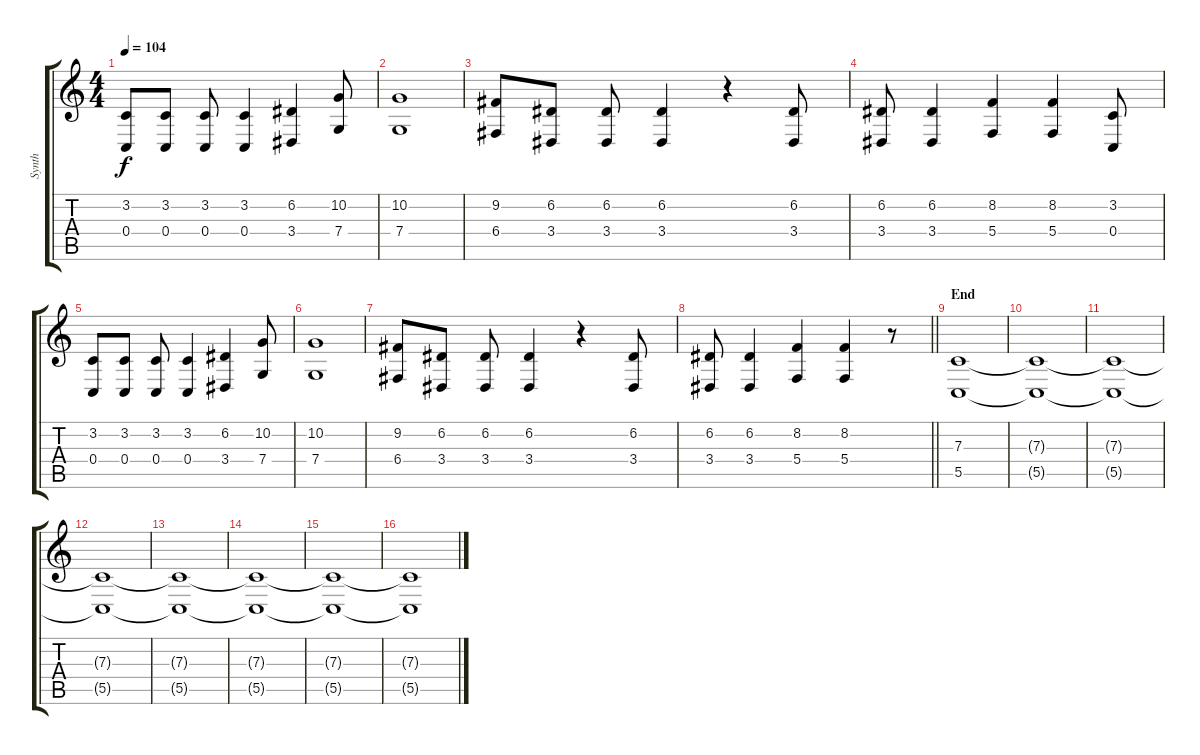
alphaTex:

\track ("Synth" "Synth") {instrument synthvoice}
\staff {score tabs}
\tuning (D4 A3 F3 C3 G2 C2) {hide}
\ts (4 4)
\tempo 104
\clef g2
\ks c
(3.2 0.4).8{dy f} (3.2 0.4).8 (3.2 0.4).8 (3.2 0.4).4 (6.2 3.4).4 (10.2 7.4).8 |
(10.2 7.4).1 |
(9.2 6.4).8 (6.2 3.4).8 (6.2 3.4).8 (6.2 3.4).4 r.4 (6.2 3.4).8 |
(6.2 3.4).8 (6.2 3.4).4 (8.2 5.4).4 (8.2 5.4).4 (3.2 0.4).8 |
(3.2 0.4).8 (3.2 0.4).8 (3.2 0.4).8 (3.2 0.4).4 (6.2 3.4).4 (10.2 7.4).8 |
(10.2 7.4).1 |
(9.2 6.4).8 (6.2 3.4).8 (6.2 3.4).8 (6.2 3.4).4 r.4 (6.2 3.4).8 |
\barLineRight lightlight
(6.2 3.4).8 (6.2 3.4).4 (8.2 5.4).4 (8.2 5.4).4 r.8 |
\section ("" "End")
(7.3 5.5).1 |
(7.3{t} 5.5{t}).1 |
(7.3{t} 5.5{t}).1 |
(7.3{t} 5.5{t}).1 |
(7.3{t} 5.5{t}).1 |
(7.3{t} 5.5{t}).1 |
(7.3{t} 5.5{t}).1 |
(7.3{t} 5.5{t}).1{volume 8}
